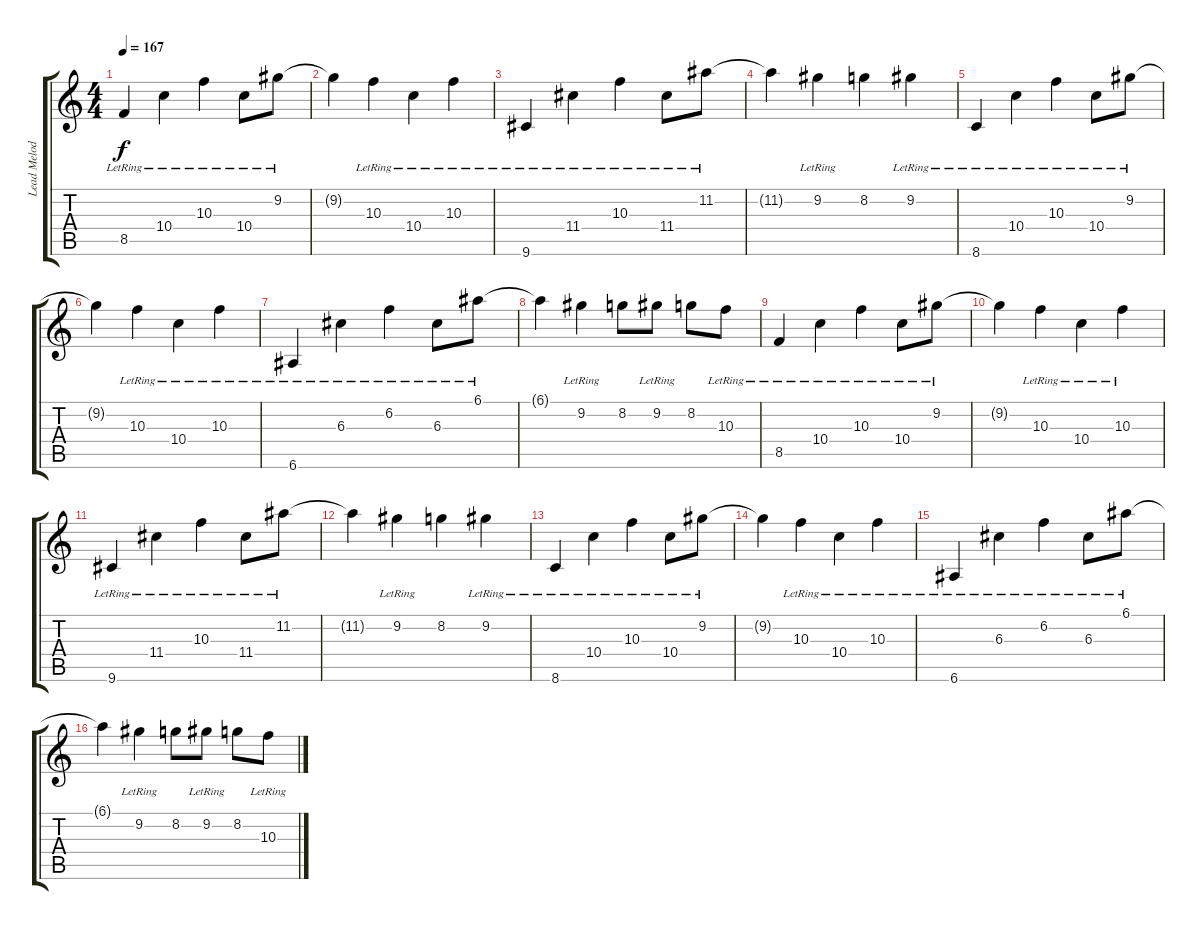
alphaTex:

\track ("Lead Melody" "Lead Melod") {instrument acousticguitarsteel}
\staff {score tabs}
\tuning (E4 B3 G3 D3 A2 E2) {hide}
\ts (4 4)
\tempo 167
\clef g2
\ks c
8.5{lr}.4{dy f} 10.4{lr}.4 10.3{lr}.4 10.4{lr}.8 9.2{lr}.8 |
9.2{t}.4 10.3{lr}.4 10.4{lr}.4 10.3{lr}.4 |
9.6{lr}.4 11.4{lr}.4 10.3{lr}.4 11.4{lr}.8 11.2{lr}.8 |
11.2{t}.4 9.2{lr}.4 8.2.4 9.2{lr}.4 |
8.6{lr}.4 10.4{lr}.4 10.3{lr}.4 10.4{lr}.8 9.2{lr}.8 |
9.2{t}.4 10.3{lr}.4 10.4{lr}.4 10.3{lr}.4 |
6.6{lr}.4 6.3{lr}.4 6.2{lr}.4 6.3{lr}.8 6.1{lr}.8 |
6.1{t}.4 9.2{lr}.4 8.2.8 9.2{lr}.8 8.2.8 10.3{lr}.8 |
8.5{lr}.4 10.4{lr}.4 10.3{lr}.4 10.4{lr}.8 9.2{lr}.8 |
9.2{t}.4 10.3{lr}.4 10.4{lr}.4 10.3{lr}.4 |
9.6{lr}.4 11.4{lr}.4 10.3{lr}.4 11.4{lr}.8 11.2{lr}.8 |
11.2{t}.4 9.2{lr}.4 8.2.4 9.2{lr}.4 |
8.6{lr}.4 10.4{lr}.4 10.3{lr}.4 10.4{lr}.8 9.2{lr}.8 |
9.2{t}.4 10.3{lr}.4 10.4{lr}.4 10.3{lr}.4 |
6.6{lr}.4 6.3{lr}.4 6.2{lr}.4 6.3{lr}.8 6.1{lr}.8 |
6.1{t}.4 9.2{lr}.4 8.2.8 9.2{lr}.8 8.2.8 10.3{lr}.8
